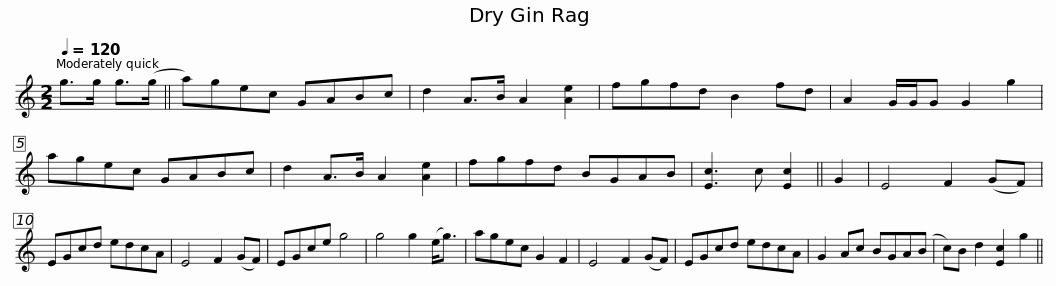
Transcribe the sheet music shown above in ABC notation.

X:1
L:1/8
Q:1/4=120
M:2/2
I:linebreak $
K:C
V:1 treble
V:1
 g>g g>(g || a)gec GABc | d2 A>B A2 [Ae]2 | fgfd B2 fd | A2 G/G/G G2 g2 | %5
 agec GABc | d2 A>B A2 [Ae]2 |$ fgfd BGAB | [Ec]3 c [Ec]2 || G2 | %10
 E4 F2 (GF) | EGcd edcA | E4 F2 (GF) | EGce g4 | g4 g2 (e<g) |$ %15
 agec G2 F2 | E4 F2 (GF) | EGcd edcA | G2 Ac BGA(B | c)B d2 [Ec]2 g2 || %20
